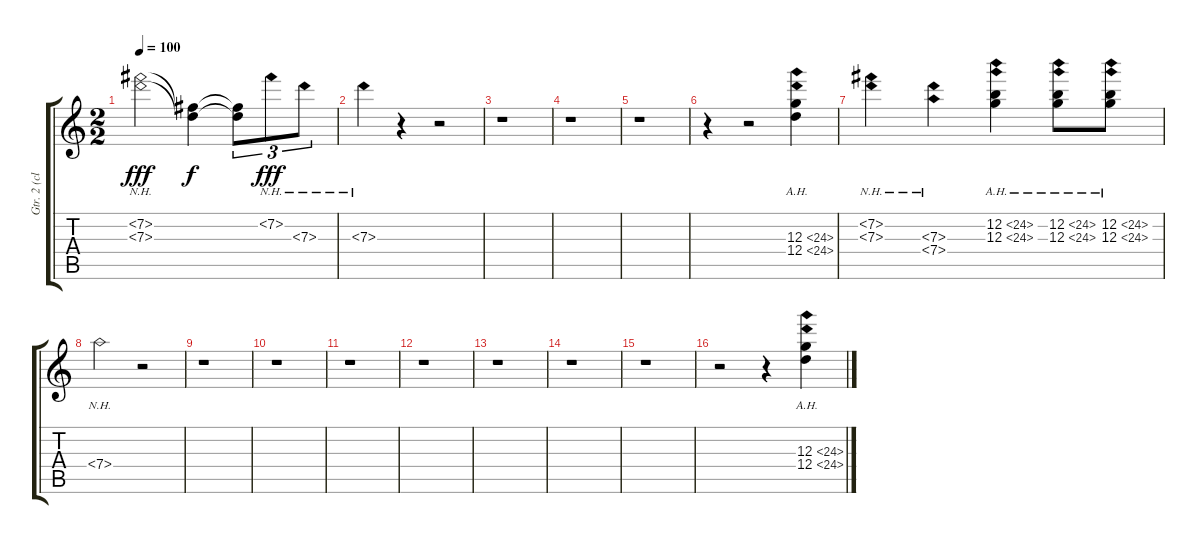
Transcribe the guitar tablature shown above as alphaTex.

\track ("Gtr. 2 (clean)" "Gtr. 2 (cl") {instrument electricguitarclean}
\staff {score tabs}
\tuning (E4 B3 G3 D3 A2 E2) {hide}
\ts (2 2)
\tempo 100
\clef g2
\ks c
(7.2{nh} 7.3{nh}).2{dy fff} (7.2{t} 7.3{t}).4{dy f} (7.2{t} 7.3{t}).8{tu (3 2)} 7.2{nh}.8{tu (3 2) dy fff} 7.3{nh}.8{tu (3 2)} |
7.3{nh}.4 r.4 r.2 |
r.1 |
r.1 |
r.1 |
r.4 r.2 (12.3{ah 12} 12.4{ah 12}).4 |
(7.2{nh} 7.3{nh}).4 (7.3{nh} 7.4{nh}).4 (12.2{ah 12} 12.3{ah 12}).4 (12.2{ah 12} 12.3{ah 12}).8 (12.2{ah 12} 12.3{ah 12}).8 |
7.4{nh}.2 r.2 |
r.1 |
r.1 |
r.1 |
r.1 |
r.1 |
r.1 |
r.1 |
r.2 r.4 (12.3{ah 12} 12.4{ah 12}).4
